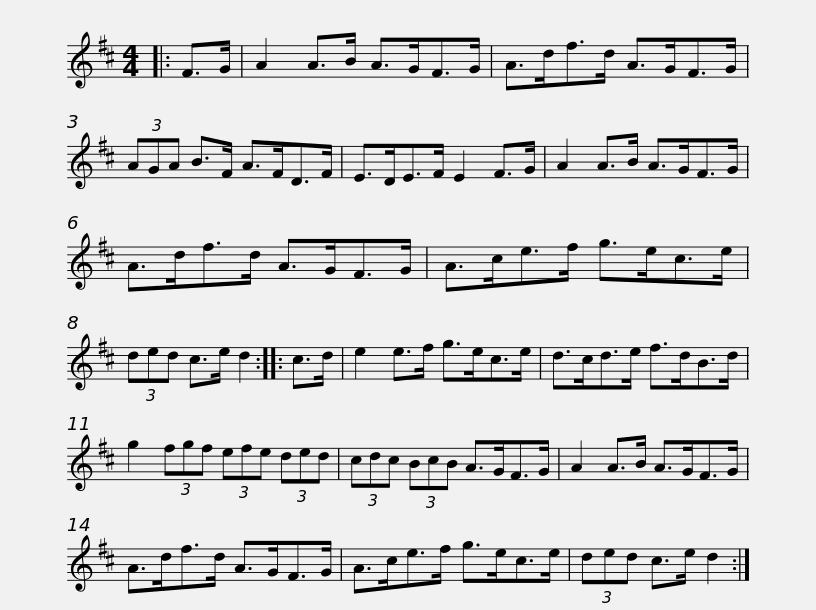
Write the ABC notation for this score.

X:1
L:1/8
M:4/4
I:linebreak $
K:D
V:1 treble
V:1
|: F>G | A2 A>B A>GF>G | A>df>d A>GF>G | (3AGA B>F A>FD>F | E>DE>F E2 F>G |$ %5
 A2 A>B A>GF>G | A>df>d A>GF>G | A>ce>f g>ec>e | (3ded c>e d2 :: c>d |$ %10
 e2 e>f g>ec>e | d>cd>e f>dB>d | g2 (3fgf (3efe (3ded | (3cdc (3BcB A>GF>G |$ A2 A>B A>GF>G | %15
 A>df>d A>GF>G | A>ce>f g>ec>e | (3ded c>e d2 :| %18
